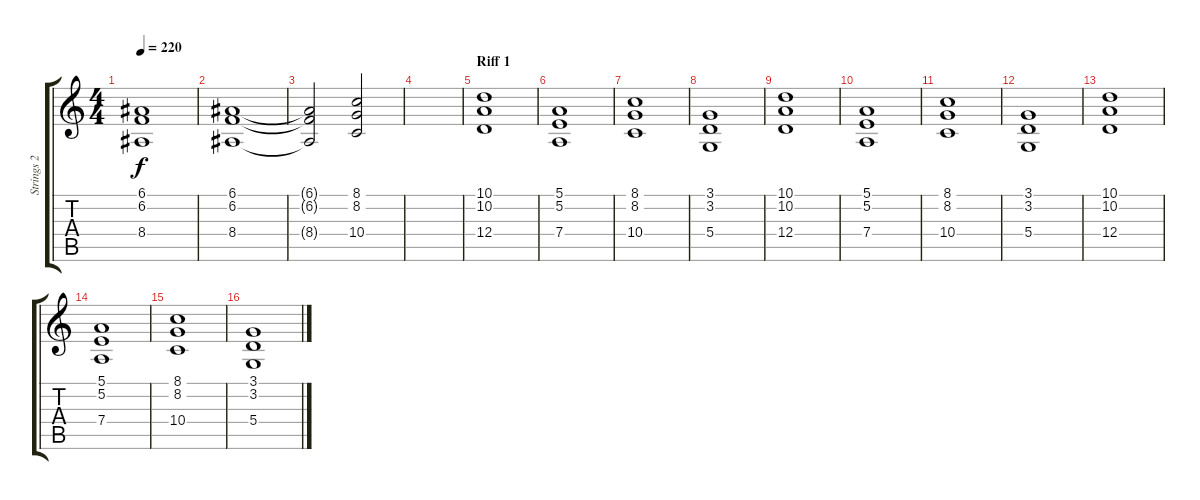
\track ("Strings 2" "Strings 2") {instrument stringensemble2}
\staff {score tabs}
\tuning (E4 B3 G3 D3 A2 E2) {hide}
\ts (4 4)
\tempo 220
\clef g2
\ks c
(6.1{t} 6.2{t} 8.4{t}).1{dy f} |
(6.1 6.2 8.4).1 |
(6.1{t} 6.2{t} 8.4{t}).2 (8.1 8.2 10.4).2 |
|
\section ("" "Riff 1")
(10.1 10.2 12.4).1 |
(5.1 5.2 7.4).1 |
(8.1 8.2 10.4).1 |
(3.1 3.2 5.4).1 |
(10.1 10.2 12.4).1 |
(5.1 5.2 7.4).1 |
(8.1 8.2 10.4).1 |
(3.1 3.2 5.4).1 |
(10.1 10.2 12.4).1 |
(5.1 5.2 7.4).1 |
(8.1 8.2 10.4).1 |
(3.1 3.2 5.4).1
